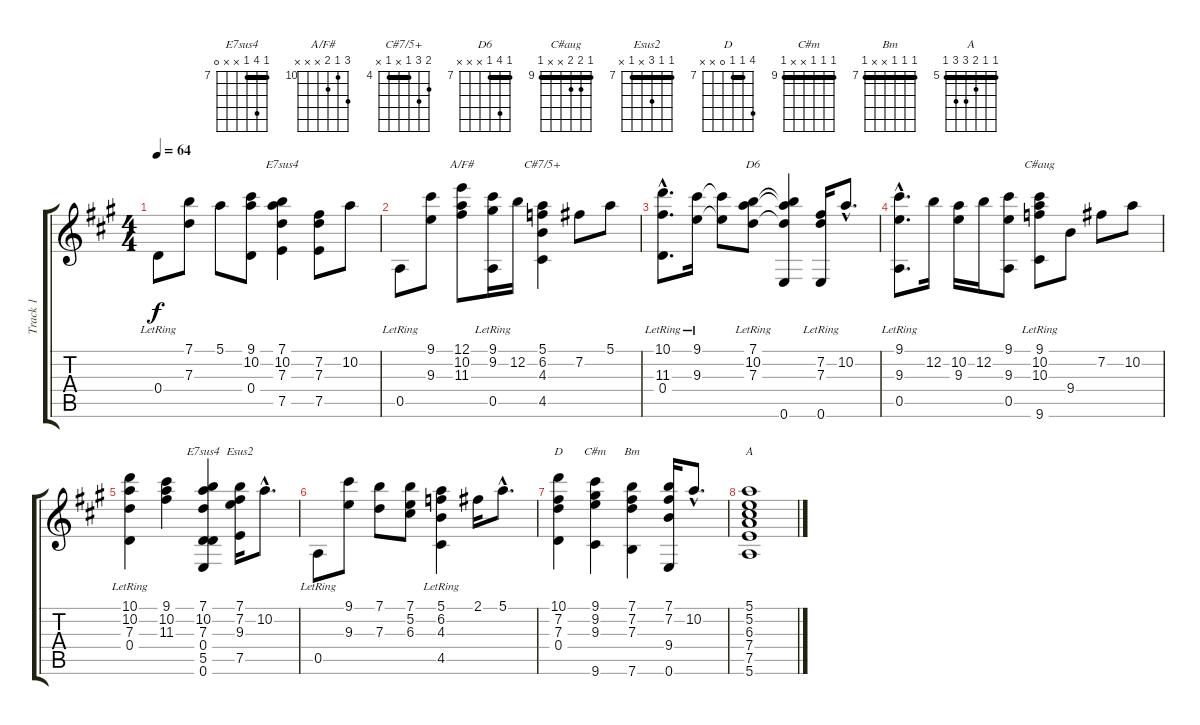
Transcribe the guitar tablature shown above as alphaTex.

\track ("Track 1" "Track 1") {instrument acousticguitarsteel}
\staff {score tabs}
\tuning (E4 B3 G3 D3 A2 E2) {hide}
\chord ("E7sus4" 7 10 7 x 7 x) {firstfret 7 barre 7}
\chord ("A/F#" 12 10 11 x x x) {firstfret 10}
\chord ("C#7/5+" 5 6 4 x 4 x) {firstfret 4 barre 4}
\chord ("D6" 7 10 7 x x x) {firstfret 7 barre 7}
\chord ("C#aug" 9 10 10 x x 9) {firstfret 9 barre 9}
\chord ("E7sus4" 7 10 7 x x 0) {firstfret 7 barre 7}
\chord ("Esus2" 7 7 9 x 7 x) {firstfret 7 barre 7}
\chord ("D" 10 7 7 0 x x) {firstfret 7 barre 7}
\chord ("C#m" 9 9 9 x x 9) {firstfret 9 barre 9}
\chord ("Bm" 7 7 7 x x 7) {firstfret 7 barre 7}
\chord ("A" 5 5 6 7 7 5) {firstfret 5 barre 5}
\ts (4 4)
\tempo 64
\clef g2
\ks a
0.4{lr}.8{dy f} (7.1 7.3).8 5.1.8 (9.1 10.2 0.4).8 (7.1 10.2 7.3 7.5).4{ch "E7sus4"} (7.2 7.3 7.5).8 10.2.8 |
0.5{lr}.8 (9.1 9.3).8 (12.1 10.2 11.3).8{ch "A/F#"} (9.1 9.2 0.5{lr}).16 12.2.16 (5.1 6.2 4.3 4.5).4{ch "C#7/5+"} 7.2.8 5.1.8 |
(10.1{hac lr} 11.3{hac lr} 0.4{hac lr}).8{d} (9.1{lr} 9.3{lr}).16 (9.1{t} 9.3{t}).8 (7.1{lr} 10.2{lr} 7.3{lr}).8{ch "D6"} (7.1{t} 10.2{t} 7.3{t} 0.6).4 (7.2 7.3 0.6{lr}).16 10.2{hac}.8{d} |
(9.1{hac} 9.3{hac} 0.5{hac lr}).8{d} 12.2.16 (10.2 9.3).16 12.2.16 (9.1 9.3 0.5).8 (9.1 10.2 10.3 9.6{lr}).8{ch "C#aug"} 9.4.8 7.2.8 10.2.8 |
(10.1 10.2 7.3 0.4{lr}).4 (9.1 10.2 11.3).4 (7.1 10.2 7.3 0.4 5.5 0.6).4{ch "E7sus4"} (7.1 7.2 9.3 7.5).16{ch "Esus2"} 10.2{hac}.8{d} |
0.5{lr}.8 (9.1 9.3).8 (7.1 7.3).8 (7.1 5.2 6.3).8 (5.1 6.2 4.3 4.5{lr}).4 2.1.16 5.1{hac}.8{d} |
(10.1 7.2 7.3 0.4).4{ch "D"} (9.1 9.2 9.3 9.6).4{ch "C#m"} (7.1 7.2 7.3 7.6).4{ch "Bm"} (7.1 7.2 9.4 0.6).16 10.2{hac}.8{d} |
(5.1 5.2 6.3 7.4 7.5 5.6).1{ch "A"}
